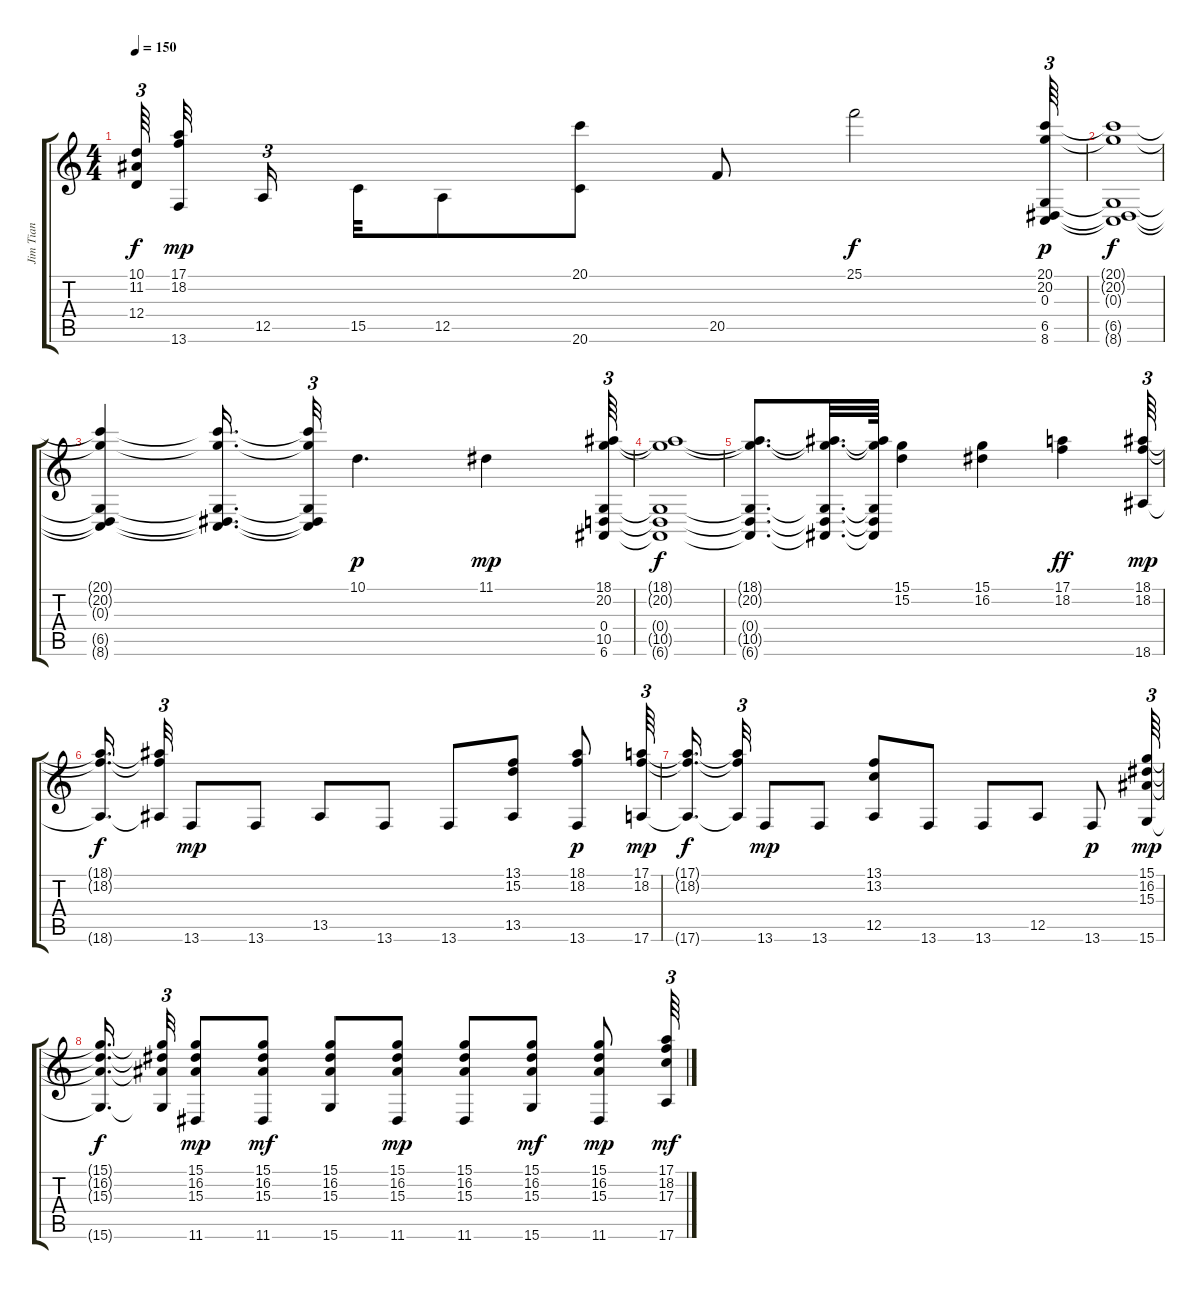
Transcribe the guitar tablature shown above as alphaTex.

\track ("Jim Tian  " "Jim Tian  ") {instrument acousticgrandpiano}
\staff {score tabs}
\tuning (E4 B3 G3 D3 A2 E2) {hide}
\ts (4 4)
\tempo 150
\clef g2
\ks c
(10.1{t} 11.2{t} 12.4{t}).64{tu (3 2) dy f beam splitsecondary} (17.1 18.2 13.6).32{dy mp beam splitsecondary} 12.5.16{tu (3 2) beam splitsecondary} 15.5.32 12.5.8 (20.1 20.6).8 20.5.8 25.1.2{dy f} (20.1 20.2 0.3 6.5 8.6).64{tu (3 2) dy p volume 11} |
(20.1{t} 20.2{t} 0.3{t} 6.5{t} 8.6{t}).1{dy f} |
(20.1{t} 20.2{t} 0.3{t} 6.5{t} 8.6{t}).4 (20.1{t} 20.2{t} 0.3{t} 6.5{t} 8.6{t}).16{d} (20.1{t} 20.2{t} 0.3{t} 6.5{t} 8.6{t}).32{tu (3 2)} 10.1.4{d dy p} 11.1.4{dy mp} (18.1 20.2 0.4 10.5 6.6).64{tu (3 2)} |
(18.1{t} 20.2{t} 0.4{t} 10.5{t} 6.6{t}).1{dy f} |
(18.1{t} 20.2{t} 0.4{t} 10.5{t} 6.6{t}).8{d} (18.1{t} 20.2{t} 0.4{t} 10.5{t} 6.6{t}).32{d} (18.1{t} 20.2{t} 0.4{t} 10.5{t} 6.6{t}).64 (15.1 15.2).4 (15.1 16.2).4 (17.1 18.2).4{dy ff} (18.1 18.2 18.6).64{tu (3 2) dy mp volume 11} |
(18.1{t} 18.2{t} 18.6{t}).16{d dy f beam splitsecondary} (18.1{t} 18.2{t} 18.6{t}).32{tu (3 2)} 13.6.8{dy mp} 13.6.8 13.5.8 13.6.8 13.6.8 (13.1 15.2 13.5).8 (18.1 18.2 13.6).8{dy p} (17.1 18.2 17.6).64{tu (3 2) dy mp} |
(17.1{t} 18.2{t} 17.6{t}).16{d dy f beam splitsecondary} (17.1{t} 18.2{t} 17.6{t}).32{tu (3 2)} 13.6.8{dy mp} 13.6.8 (13.1 13.2 12.5).8 13.6.8 13.6.8 12.5.8 13.6.8{dy p} (15.1 16.2 15.3 15.6).64{tu (3 2) dy mp volume 12} |
(15.1{t} 16.2{t} 15.3{t} 15.6{t}).16{d dy f beam splitsecondary} (15.1{t} 16.2{t} 15.3{t} 15.6{t}).32{tu (3 2)} (15.1 16.2 15.3 11.6).8{dy mp} (15.1 16.2 15.3 11.6).8{dy mf} (15.1 16.2 15.3 15.6).8 (15.1 16.2 15.3 11.6).8{dy mp} (15.1 16.2 15.3 11.6).8 (15.1 16.2 15.3 15.6).8{dy mf} (15.1 16.2 15.3 11.6).8{dy mp} (17.1 18.2 17.3 17.6).64{tu (3 2) dy mf}
